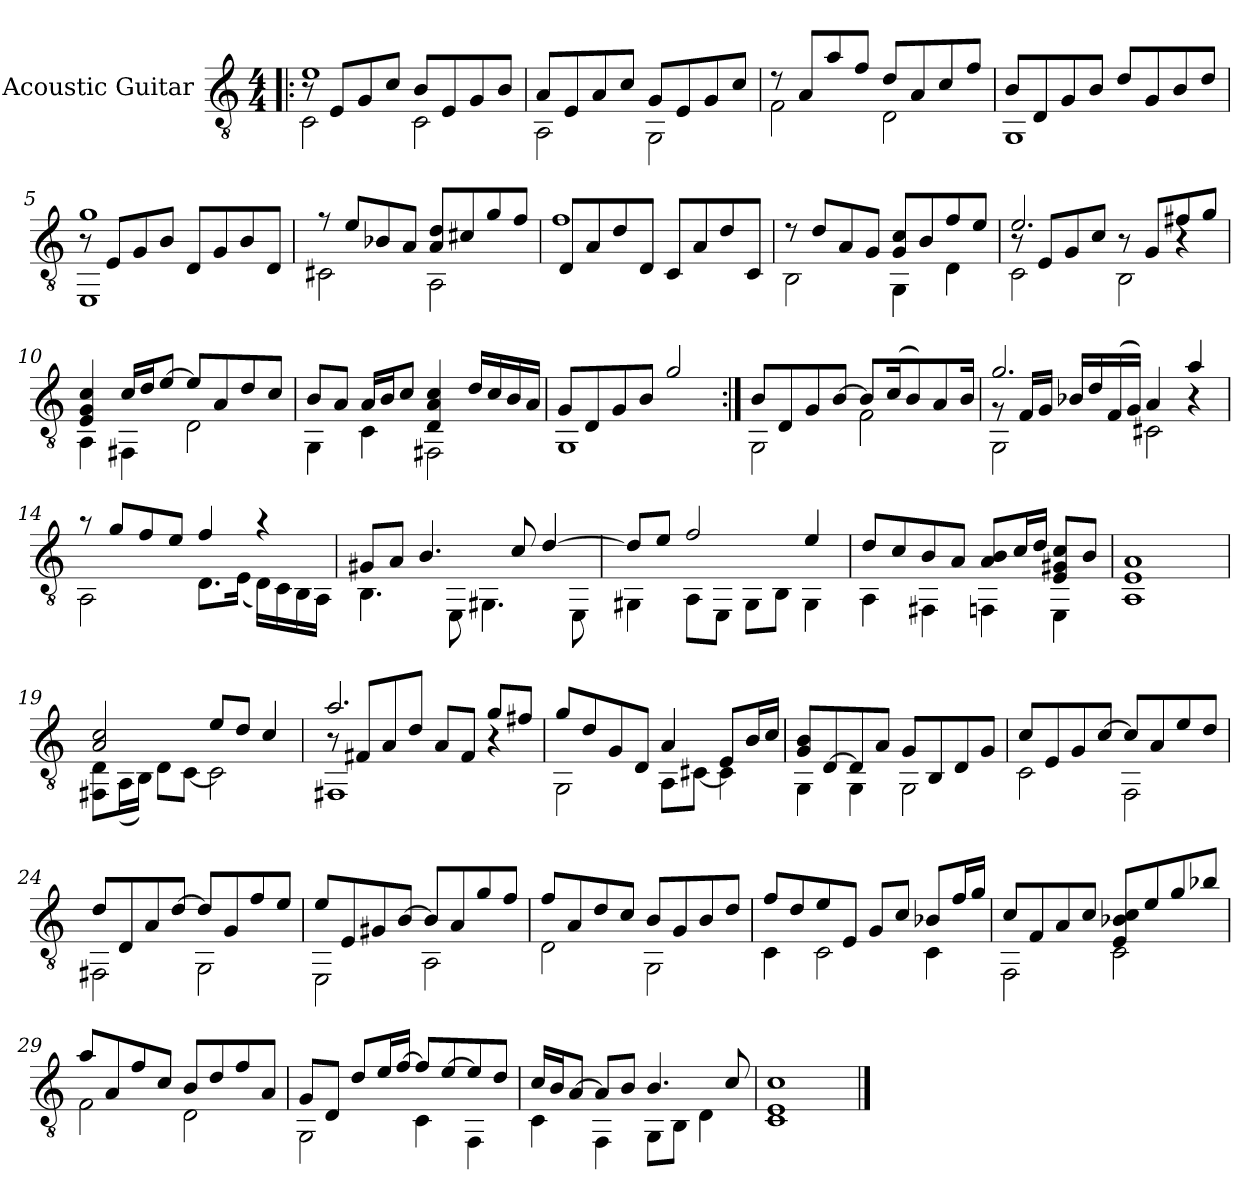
**kern
*part1
*staff1
*I"Acoustic Guitar
*I'Guit.
*clefGv2
*k[]
*M4/4
*MM60
=1!|:
*^
*	*^
8r	2C\	1e
8E/L	.	.
8G/	.	.
8c/J	.	.
8B/L	2C\	.
8E/	.	.
8G/	.	.
8B/J	.	.
*	*v	*v
=2	=2
8A/L	2AA\
8E/	.
8A/	.
8c/J	.
8G/L	2GG\
8E/	.
8G/	.
8c/J	.
=3	=3
8r	2F\
8A/L	.
8a/	.
8f/J	.
8d/L	2D\
8A/	.
8c/	.
8f/J	.
!!LO:LB:g=z	!!
=4	=4
8B/L	1GG
8D/	.
8G/	.
8B/J	.
8d/L	.
8G/	.
8B/	.
8d/J	.
=5	=5
*	*^
8r	1EE	1g
8E/L	.	.
8G/	.	.
8B/J	.	.
8D/L	.	.
8G/	.	.
8B/	.	.
8D/J	.	.
*	*v	*v
=6	=6
8r	2C#X\
8e/L	.
8B-X/	.
8A/J	.
8A/ 8d/L	2AA\
8c#X/	.
8g/	.
8f/J	.
!!LO:LB:g=z	!!
=7	=7
8D/L	1f
8A/	.
8d/	.
8D/J	.
8C/L	.
8A/	.
8d/	.
8C/J	.
=8	=8
8r	2BB\
8d/L	.
8A/	.
8G/J	.
8G/ 8c/L	4GG\
8B/	.
8f/	4D\
8e/J	.
=9	=9
*	*^
8r	2C\	2.e/
8E/L	.	.
8G/	.	.
8c/J	.	.
8r	2BB\	.
8G/L	.	.
8f#X/	.	4r
8g/J	.	.
*	*v	*v
!!LO:LB:g=z
=10	=10
4E/ 4G/ 4c/	4AA\
16c/LL	4FF#X\
16d/J	.
[8e/J	.
8e/L]	2D\
8A/	.
8d/	.
8c/J	.
=11	=11
8B/L	4GG\
8A/J	.
16A/LL	4C\
16B/J	.
8c/J	.
4D/ 4A/ 4c/	2FF#X\
16d/LL	.
16c/	.
16B/	.
16A/JJ	.
=12	=12
8G/L	1GG
8D/	.
8G/	.
8B/J	.
2g/	.
!!LO:LB:g=z	!!
=12X1:|!	=12X1:|!
8B/L	2GG\
8D/	.
8G/	.
[8B/J	.
8B/L]	2F\
(16c/K	.
8B/)	.
8A/	.
16B/Jk	.
=13	=13
*	*^
8rG	2GG\	2.g/
16F/LL	.	.
16G/JJ	.	.
16B-X/LL	.	.
16d/	.	.
(16F/	.	.
16G/JJ)	.	.
4A/	2C#X\	.
4a/	.	4r
*	*v	*v
=14	=14
8r	2AA\
8g/L	.
8f/	.
8e/J	.
4f/	8.D\L
.	(16E\Jk
4r	16D\LL)
.	16C\
.	16BB\
.	16AA\JJ
!!LO:LB:g=z	!!
=15	=15
8G#X/L	4.BB\
8A/J	.
4.B/	.
.	8EE\
.	4.GG#X\
8c/	.
[4d/	.
.	8EE\
=16	=16
8d/L]	4GG#X\
8e/J	.
2f/	8AA\L
.	8EE\J
.	8GG#\L
.	8BB\J
4e/	4GG#\
=17	=17
8d/L	4AA\
8c/	.
8B/	4FF#X\
8A/J	.
8A/ 8B/L	4FFn\
16c/L	.
16d/JJ	.
8E/ 8G#X/ 8c/L	4EE\
8B/J	.
*v	*v
=18
1AA 1E 1A
!!LO:PB:g=z
=19
*^
2A/ 2c/	8FF#X\ 8D\L
.	(16AA\L
.	16BB\JJ)
.	8D\L
.	[8C\J
8e/L	2C\]
8d/J	.
4c/	.
=20	=20
*	*^
2.a/	1FF#X	8r
.	.	8F#X/L
.	.	8A/
.	.	8d/J
.	.	8A/L
.	.	8F#/J
8g/L	.	4r
8f#X/J	.	.
*	*v	*v
=21	=21
8g/L	2GG\
8d/	.
8G/	.
8D/J	.
4A/	8AA\L
.	[8C#X\J
8E/L	4C#\]
16B/L	.
16c/JJ	.
!!LO:LB:g=z	!!
=22	=22
8G/ 8B/L	4GG\
[8D/	.
8D/]	4GG\
8A/J	.
8G/L	2GG\
8BB/	.
8D/	.
8G/J	.
=23	=23
8c/L	2C\
8E/	.
8G/	.
[8c/J	.
8c/L]	2FF\
8A/	.
8e/	.
8d/J	.
=24	=24
8d/L	2FF#X\
8D/	.
8A/	.
[8d/J	.
8d/L]	2GG\
8G/	.
8f/	.
8e/J	.
!!LO:LB:g=z	!!
=25	=25
8e/L	2EE\
8E/	.
8G#X/	.
[8B/J	.
8B/L]	2AA\
8A/	.
8g/	.
8f/J	.
=26	=26
8f/L	2D\
8A/	.
8d/	.
8c/J	.
8B/L	2GG\
8G/	.
8B/	.
8d/J	.
=27	=27
8f/L	4C\
8d/	.
8e/	2C\
8E/J	.
8G/L	.
8c/J	.
8B-X/L	4C\
16f/L	.
16g/JJ	.
!!LO:LB:g=z	!!
=28	=28
8c/L	2FF\
8F/	.
8A/	.
8c/J	.
8E/ 8B-X/ 8c/L	2C\
8e/	.
8g/	.
8b-X/J	.
=29	=29
8a/L	2F\
8A/	.
8f/	.
8c/J	.
8B/L	2D\
8d/	.
8f/	.
8A/J	.
=30	=30
8G/L	2GG\
8D/J	.
8d/L	.
16e/L	.
[16f/JJ	.
8f/L]	4C\
[8e/	.
8e/]	4FF\
8d/J	.
!!LO:LB:g=z	!!
=31	=31
16c/LL	4C\
16B/J	.
[8A/J	.
8A/L]	4FF\
8B/J	.
4.B/	8GG\L
.	8BB\J
.	4D\
8c/	.
*v	*v
=32
1C 1E 1c
==
*-
